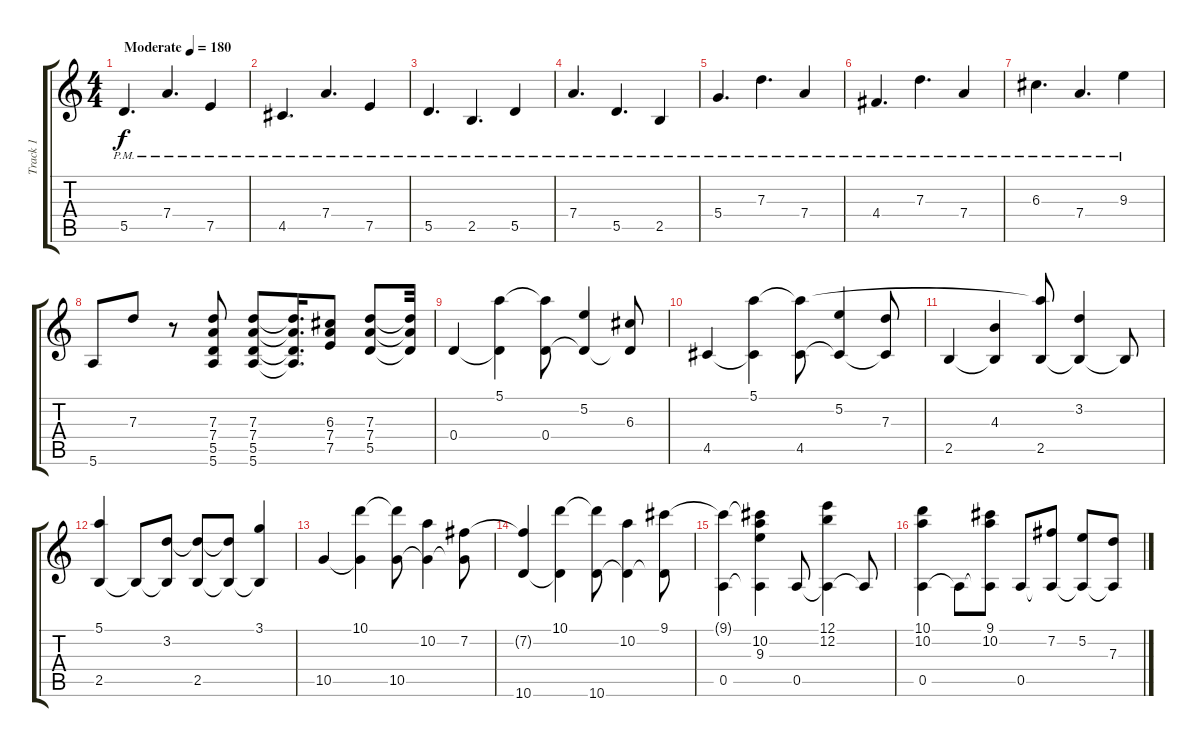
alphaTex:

\track ("Track 1" "Track 1") {instrument acousticguitarnylon}
\staff {score tabs}
\tuning (E4 B3 G3 D3 A2 E2) {hide}
\ts (4 4)
\tempo (180 "Moderate")
\clef g2
\ks c
5.5{pm}.4{d dy f instrument acousticguitarnylon} 7.4{pm}.4{d} 7.5{pm}.4 |
4.5{pm}.4{d} 7.4{pm}.4{d} 7.5{pm}.4 |
5.5{pm}.4{d} 2.5{pm}.4{d} 5.5{pm}.4 |
7.4{pm}.4{d} 5.5{pm}.4{d} 2.5{pm}.4 |
5.4{pm}.4{d} 7.3{pm}.4{d} 7.4{pm}.4 |
4.4{pm}.4{d} 7.3{pm}.4{d} 7.4{pm}.4 |
6.3{pm}.4{d} 7.4{pm}.4{d} 9.3{pm}.4 |
5.6.8 7.3.8 r.8 (7.3 7.4 5.5 5.6).8 (7.3 7.4 5.5 5.6).8 (7.3{t} 7.4{t} 5.5{t} 5.6{t}).16{d} (6.3 7.4 7.5).8 (7.3 7.4 5.5).8 (7.3{t} 7.4{t} 5.5{t}).32 |
0.4.4 (5.1 0.4{t}).4 (5.1{t} 0.4).8 (5.2 0.4{t}).4 (6.3 0.4{t}).8 |
4.5.4 (5.1 4.5{t}).4 (5.1{t} 4.5).8 (5.2 4.5{t}).4 (7.3 4.5{t}).8 |
2.5.4 (4.3 2.5{t}).4 (5.1{t} 2.5).8 (3.2 2.5{t}).4 2.5{t}.8 |
(5.1 2.5).4 2.5{t}.8 (3.2 2.5{t}).8 (3.2{t} 2.5).8 (3.2{t} 2.5{t}).8 (3.1 2.5{t}).4 |
10.5.4 (10.1 10.5{t}).4 (10.1{t} 10.5).8 (10.2 10.5{t}).4 (7.2 10.5{t}).8 |
(7.2{t} 10.6).4 (10.1 10.6{t}).4 (10.1{t} 10.6).8 (10.2 10.6{t}).4 (9.1 10.6{t}).8 |
(9.1{t} 0.5).4 (9.1{t} 10.2 9.3 0.5{t}).4 0.5.8 (12.1 12.2 0.5{t}).4 0.5{t}.8 |
(10.1 10.2 0.5).4 0.5{t}.8 (9.1 10.2 0.5{t}).8 0.5.8 (7.2 0.5{t}).8 (5.2 0.5{t}).8 (7.3 0.5{t}).8
